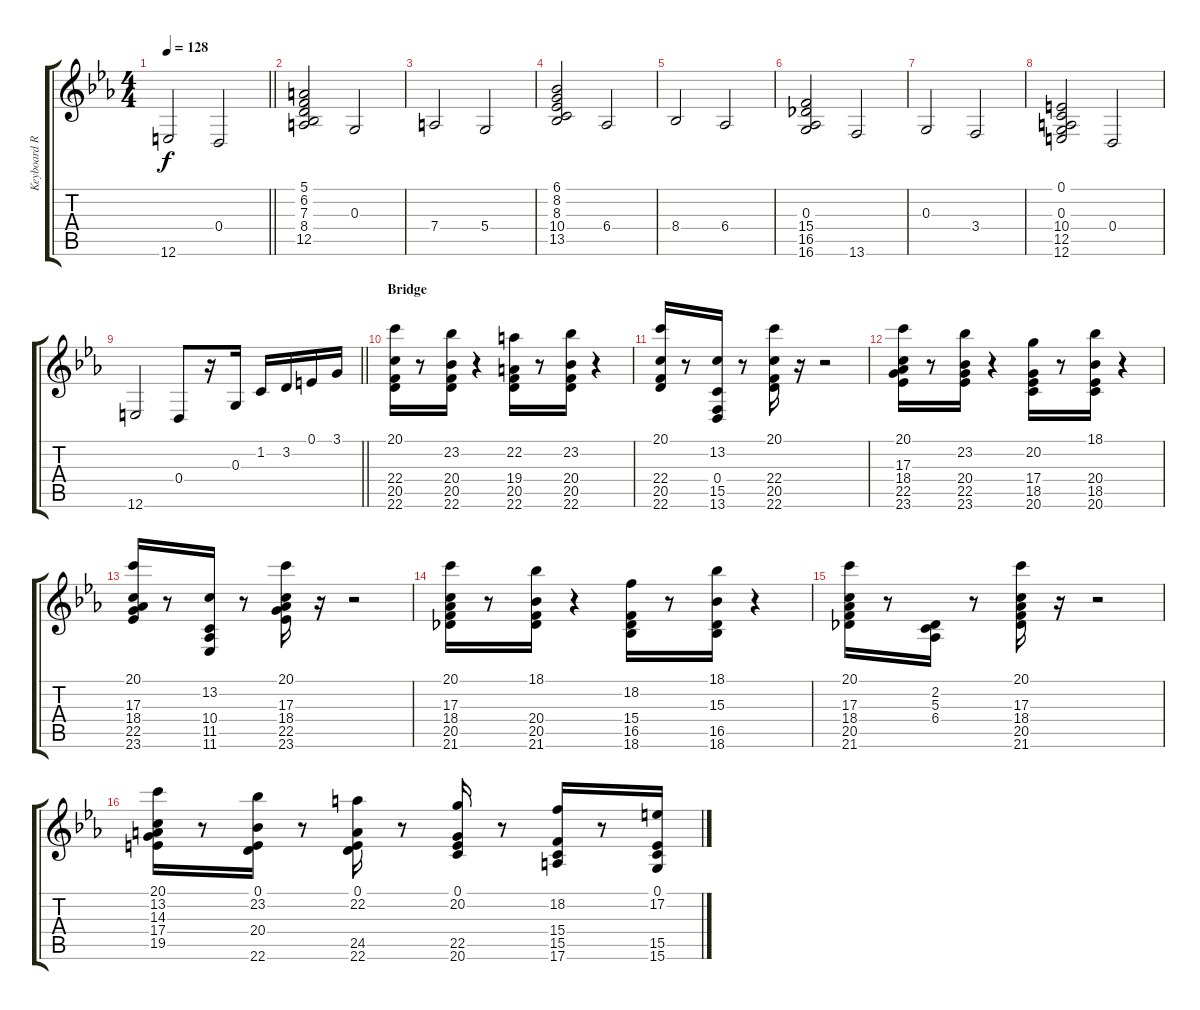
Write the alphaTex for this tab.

\track ("Keyboard R" "Keyboard R") {instrument acousticgrandpiano}
\staff {score tabs}
\tuning (E4 B3 G3 D3 A2 E2) {hide}
\ts (4 4)
\tempo 128
\clef g2
\barLineRight lightlight
\ks cminor
12.6.2{dy f} 0.4.2 |
(5.1 6.2 7.3 8.4 12.5).2 0.3.2 |
7.4.2 5.4.2 |
(6.1 8.2 8.3 10.4 13.5).2 6.4.2 |
8.4.2 6.4.2 |
(0.3 15.4 16.5 16.6).2 13.6.2 |
0.3.2 3.4.2 |
(0.1 0.3 10.4 12.5 12.6).2 0.4.2 |
\barLineRight lightlight
12.6.2 0.4.8 r.16 0.3.16 1.2.16 3.2.16 0.1.16 3.1.16 |
\section ("" "Bridge")
(20.1 22.4 20.5 22.6).16 r.8 (23.2 20.4 20.5 22.6).16 r.4 (22.2 19.4 20.5 22.6).16 r.8 (23.2 20.4 20.5 22.6).16 r.4 |
(20.1 22.4 20.5 22.6).16 r.8 (13.2 0.4 15.5 13.6).16 r.8 (20.1 22.4 20.5 22.6).16 r.16 r.2 |
(20.1 17.3 18.4 22.5 23.6).16 r.8 (23.2 20.4 22.5 23.6).16 r.4 (20.2 17.4 18.5 20.6).16 r.8 (18.1 20.4 18.5 20.6).16 r.4 |
(20.1 17.3 18.4 22.5 23.6).16 r.8 (13.2 10.4 11.5 11.6).16 r.8 (20.1 17.3 18.4 22.5 23.6).16 r.16 r.2 |
(20.1 17.3 18.4 20.5 21.6).16 r.8 (18.1 20.4 20.5 21.6).16 r.4 (18.2 15.4 16.5 18.6).16 r.8 (18.1 15.3 16.5 18.6).16 r.4 |
(20.1 17.3 18.4 20.5 21.6).16 r.8 (2.2 5.3 6.4).16 r.8 (20.1 17.3 18.4 20.5 21.6).16 r.16 r.2 |
(20.1 13.2 14.3 17.4 19.5).16 r.8 (0.1 23.2 20.4 22.6).16 r.8 (0.1 22.2 24.5 22.6).16 r.8 (0.1 20.2 22.5 20.6).16 r.8 (18.2 15.4 15.5 17.6).16 r.8 (0.1 17.2 15.5 15.6).16
